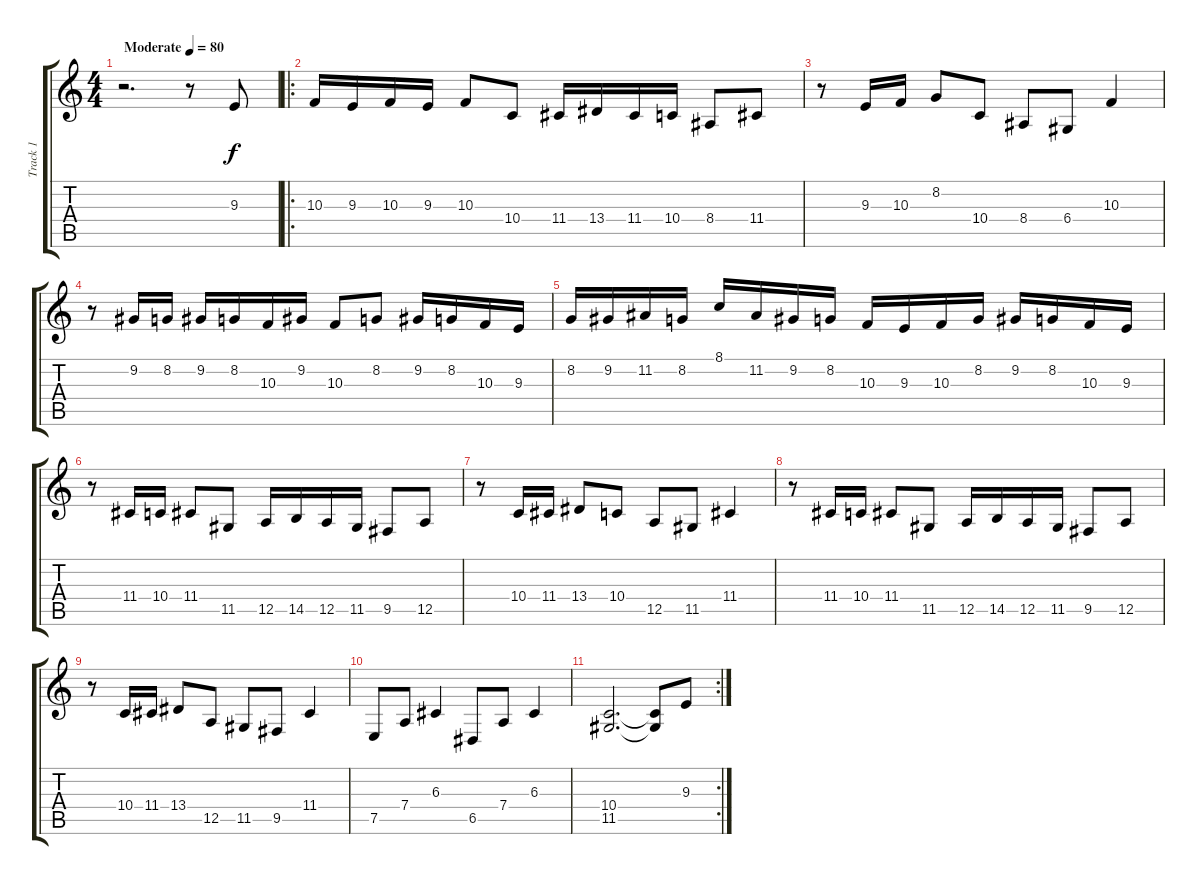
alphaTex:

\track ("Track 1" "Track 1") {instrument churchorgan}
\staff {score tabs}
\tuning (E4 B3 G3 D3 A2 E2) {hide}
\ts (4 4)
\tempo (80 "Moderate")
\clef g2
\ks c
r.2{d dy f instrument churchorgan} r.8 9.3.8 |
\ro
10.3.16 9.3.16 10.3.16 9.3.16 10.3.8 10.4.8 11.4.16 13.4.16 11.4.16 10.4.16 8.4.8 11.4.8 |
r.8 9.3.16 10.3.16 8.2.8 10.4.8 8.4.8 6.4.8 10.3.4 |
r.8 9.2.16 8.2.16 9.2.16 8.2.16 10.3.16 9.2.16 10.3.8 8.2.8 9.2.16 8.2.16 10.3.16 9.3.16 |
8.2.16 9.2.16 11.2.16 8.2.16 8.1.16 11.2.16 9.2.16 8.2.16 10.3.16 9.3.16 10.3.16 8.2.16 9.2.16 8.2.16 10.3.16 9.3.16 |
r.8 11.4.16 10.4.16 11.4.8 11.5.8 12.5.16 14.5.16 12.5.16 11.5.16 9.5.8 12.5.8 |
r.8 10.4.16 11.4.16 13.4.8 10.4.8 12.5.8 11.5.8 11.4.4 |
r.8 11.4.16 10.4.16 11.4.8 11.5.8 12.5.16 14.5.16 12.5.16 11.5.16 9.5.8 12.5.8 |
r.8 10.4.16 11.4.16 13.4.8 12.5.8 11.5.8 9.5.8 11.4.4 |
7.5.8 7.4.8 6.3.4 6.5.8 7.4.8 6.3.4 |
\rc 2
(10.4 11.5).2{d} (10.4{t} 11.5{t}).8 9.3.8
